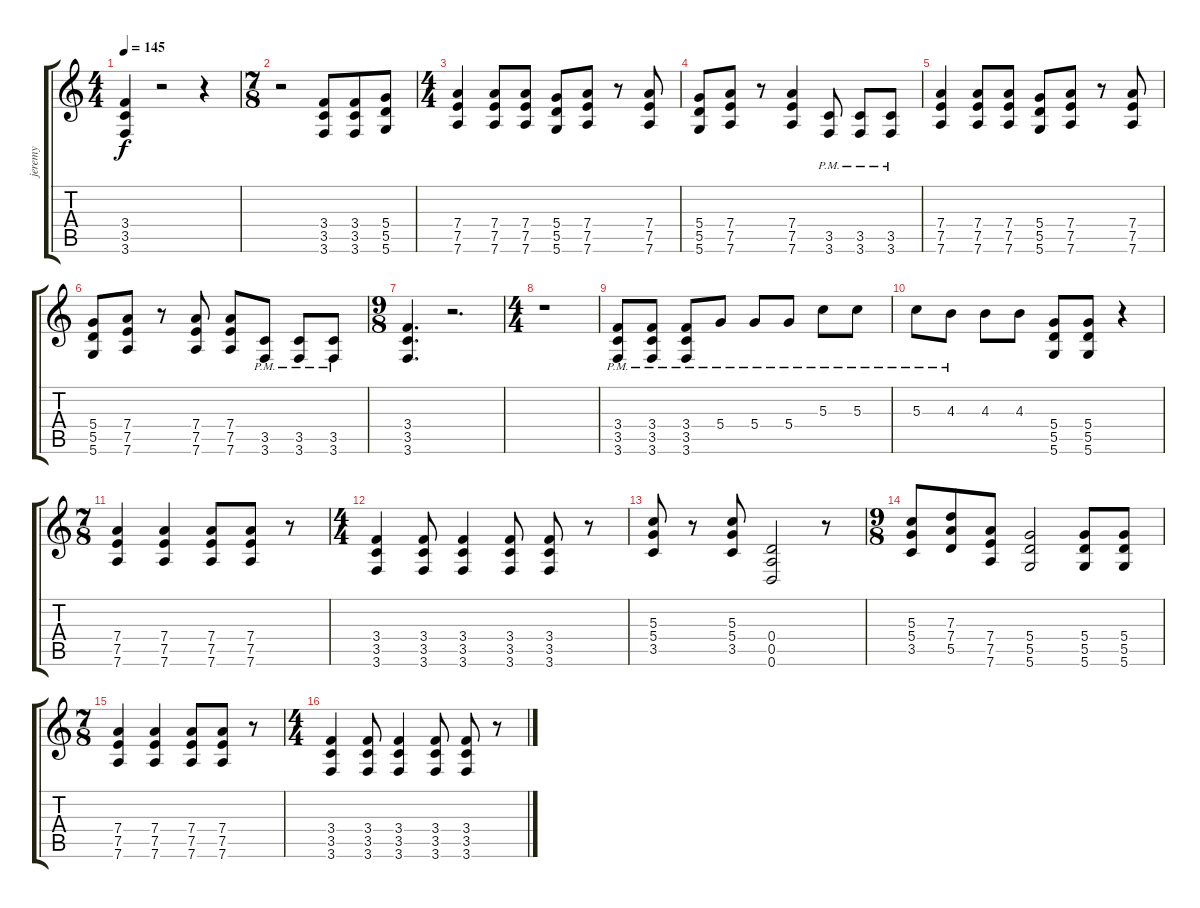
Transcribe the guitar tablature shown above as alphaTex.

\track ("jeremy" "jeremy") {instrument overdrivenguitar}
\staff {score tabs}
\tuning (E4 B3 G3 D3 A2 D2) {hide}
\ts (4 4)
\tempo 145
\clef g2
\ks c
(3.4{t} 3.5{t} 3.6{t}).4{dy f} r.2 r.4 |
\ts (7 8)
r.2 (3.4 3.5 3.6).8 (3.4 3.5 3.6).8 (5.4 5.5 5.6).8 |
\ts (4 4)
(7.4 7.5 7.6).4 (7.4 7.5 7.6).8 (7.4 7.5 7.6).8 (5.4 5.5 5.6).8 (7.4 7.5 7.6).8 r.8 (7.4 7.5 7.6).8 |
(5.4 5.5 5.6).8 (7.4 7.5 7.6).8 r.8 (7.4 7.5 7.6).4 (3.5{pm} 3.6{pm}).8 (3.5{pm} 3.6{pm}).8 (3.5{pm} 3.6{pm}).8 |
(7.4 7.5 7.6).4 (7.4 7.5 7.6).8 (7.4 7.5 7.6).8 (5.4 5.5 5.6).8 (7.4 7.5 7.6).8 r.8 (7.4 7.5 7.6).8 |
(5.4 5.5 5.6).8 (7.4 7.5 7.6).8 r.8 (7.4 7.5 7.6).8 (7.4 7.5 7.6).8 (3.5{pm} 3.6{pm}).8 (3.5{pm} 3.6{pm}).8 (3.5{pm} 3.6{pm}).8 |
\ts (9 8)
(3.4 3.5 3.6).4{d} r.2{d} |
\ts (4 4)
r.1 |
(3.4{pm} 3.5{pm} 3.6{pm}).8 (3.4{pm} 3.5{pm} 3.6{pm}).8 (3.4{pm} 3.5{pm} 3.6{pm}).8 5.4{pm}.8 5.4{pm}.8 5.4{pm}.8 5.3{pm}.8 5.3{pm}.8 |
5.3{pm}.8 4.3{pm}.8 4.3.8 4.3.8 (5.4 5.5 5.6).8 (5.4 5.5 5.6).8 r.4 |
\ts (7 8)
(7.4 7.5 7.6).4 (7.4 7.5 7.6).4 (7.4 7.5 7.6).8 (7.4 7.5 7.6).8 r.8 |
\ts (4 4)
(3.4 3.5 3.6).4 (3.4 3.5 3.6).8 (3.4 3.5 3.6).4 (3.4 3.5 3.6).8 (3.4 3.5 3.6).8 r.8 |
(5.3 5.4 3.5).8 r.8 (5.3 5.4 3.5).8 (0.4 0.5 0.6).2 r.8 |
\ts (9 8)
(5.3 5.4 3.5).8 (7.3 7.4 5.5).8 (7.4 7.5 7.6).8 (5.4 5.5 5.6).2 (5.4 5.5 5.6).8 (5.4 5.5 5.6).8 |
\ts (7 8)
(7.4 7.5 7.6).4 (7.4 7.5 7.6).4 (7.4 7.5 7.6).8 (7.4 7.5 7.6).8 r.8 |
\ts (4 4)
(3.4 3.5 3.6).4 (3.4 3.5 3.6).8 (3.4 3.5 3.6).4 (3.4 3.5 3.6).8 (3.4 3.5 3.6).8 r.8
